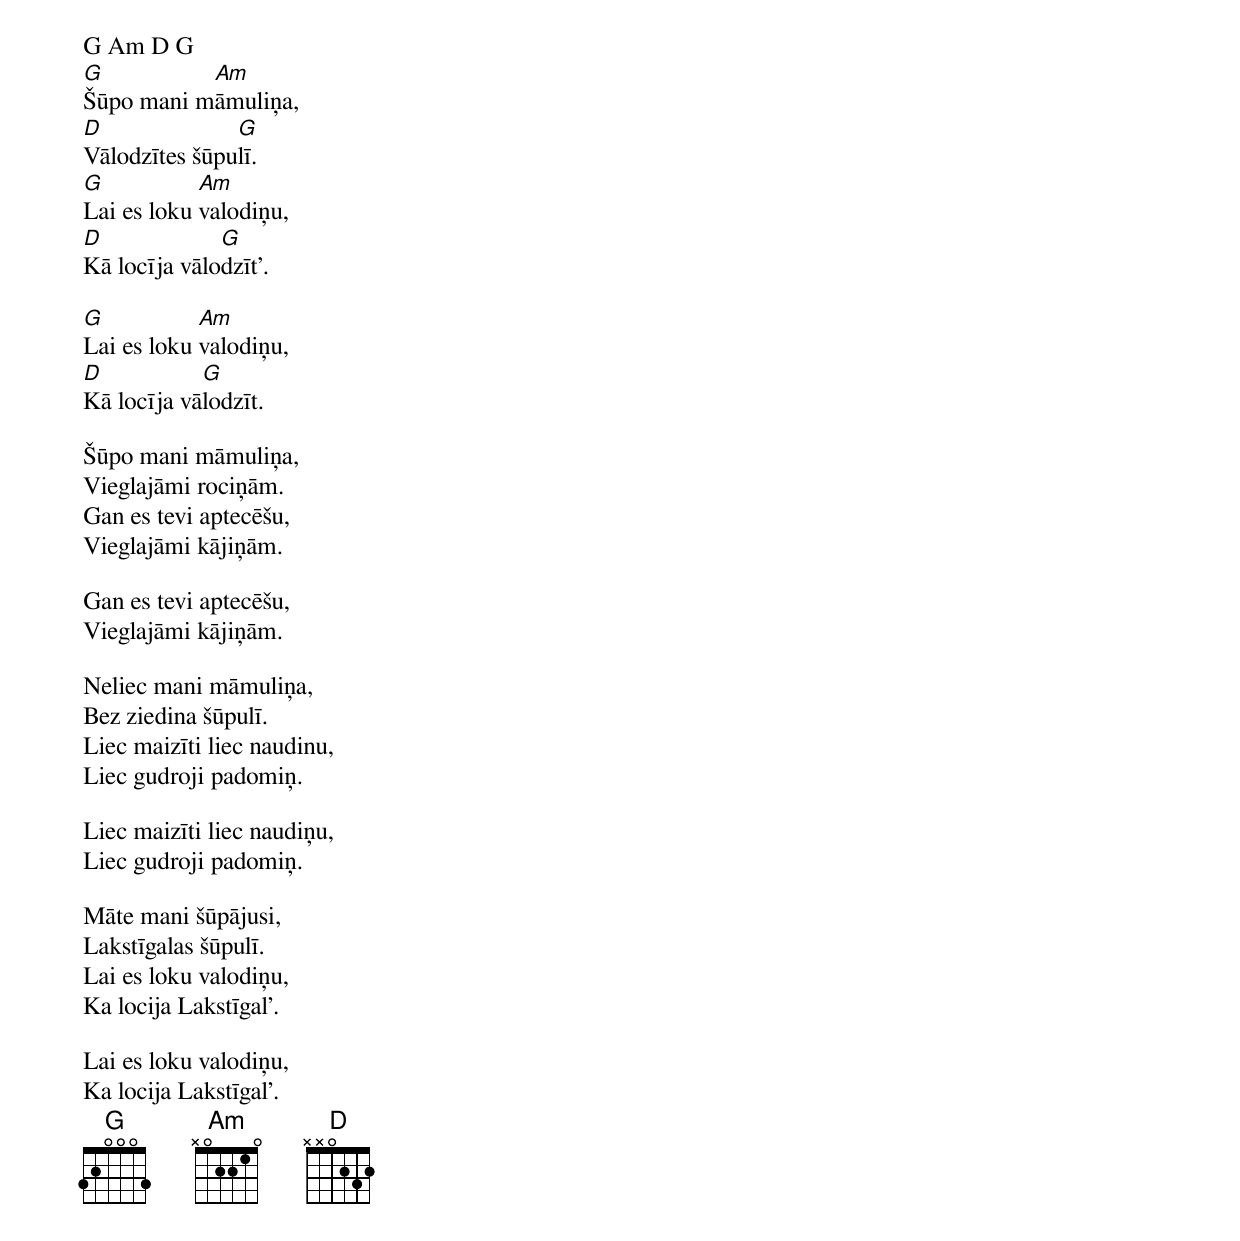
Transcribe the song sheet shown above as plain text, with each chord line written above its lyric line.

G Am D G
G          Am
Šūpo mani māmuliņa,
D              G
Vālodzītes šūpulī.
G           Am
Lai es loku valodiņu,
D             G
Kā locīja vālodzīt'.

G           Am
Lai es loku valodiņu,
D           G
Kā locīja vālodzīt.

Šūpo mani māmuliņa,
Vieglajāmi rociņām.
Gan es tevi aptecēšu,
Vieglajāmi kājiņām.

Gan es tevi aptecēšu,
Vieglajāmi kājiņām.

Neliec mani māmuliņa,
Bez ziedina šūpulī.
Liec maizīti liec naudinu,
Liec gudroji padomiņ.

Liec maizīti liec naudiņu,
Liec gudroji padomiņ.

Māte mani šūpājusi,
Lakstīgalas šūpulī.
Lai es loku valodiņu,
Ka locija Lakstīgal'.

Lai es loku valodiņu,
Ka locija Lakstīgal'.
